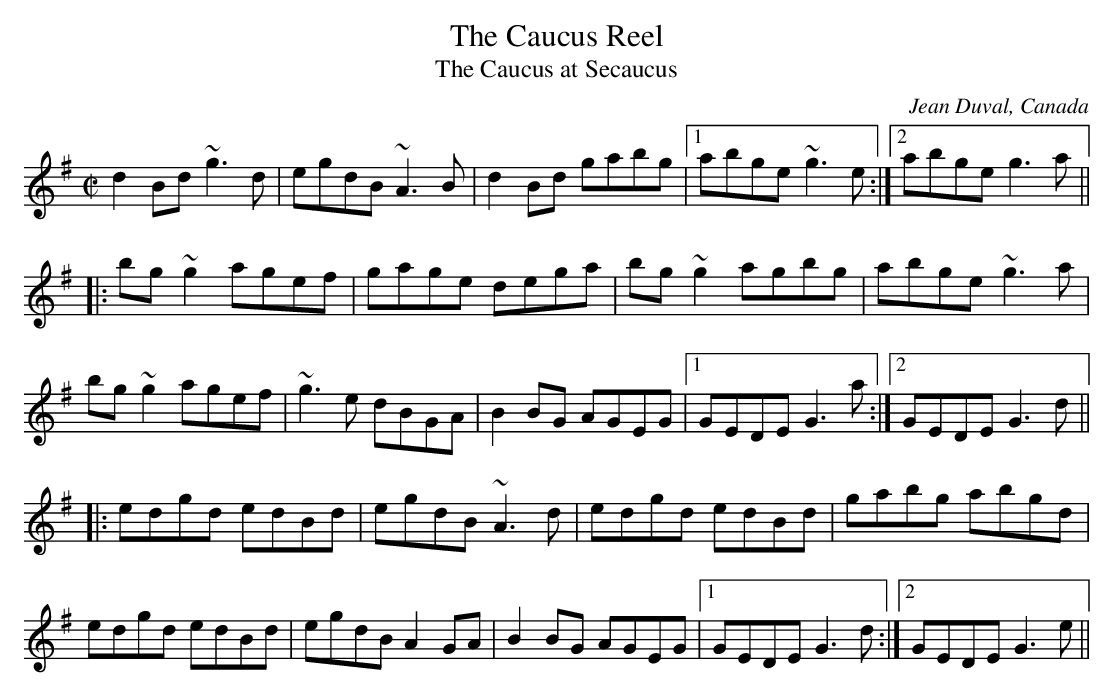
X:1
T:Caucus Reel, The
T:Caucus at Secaucus, The
C:Jean Duval, Canada
M:C|
L:1/8
K:G
d2Bd ~g3d | egdB ~A3B | d2Bd gabg |1 abge ~g3e :|2 abge g3a ||
|: bg~g2 agef | gage dega | bg~g2 agbg | abge ~g3a |
bg~g2 agef | ~g3e dBGA | B2BG AGEG |1 GEDE G3a :|2 GEDE G3d ||
|: edgd edBd | egdB ~A3d | edgd edBd | gabg abgd |
edgd edBd | egdB A2GA | B2BG AGEG |1 GEDE G3d :|2 GEDE G3e ||
